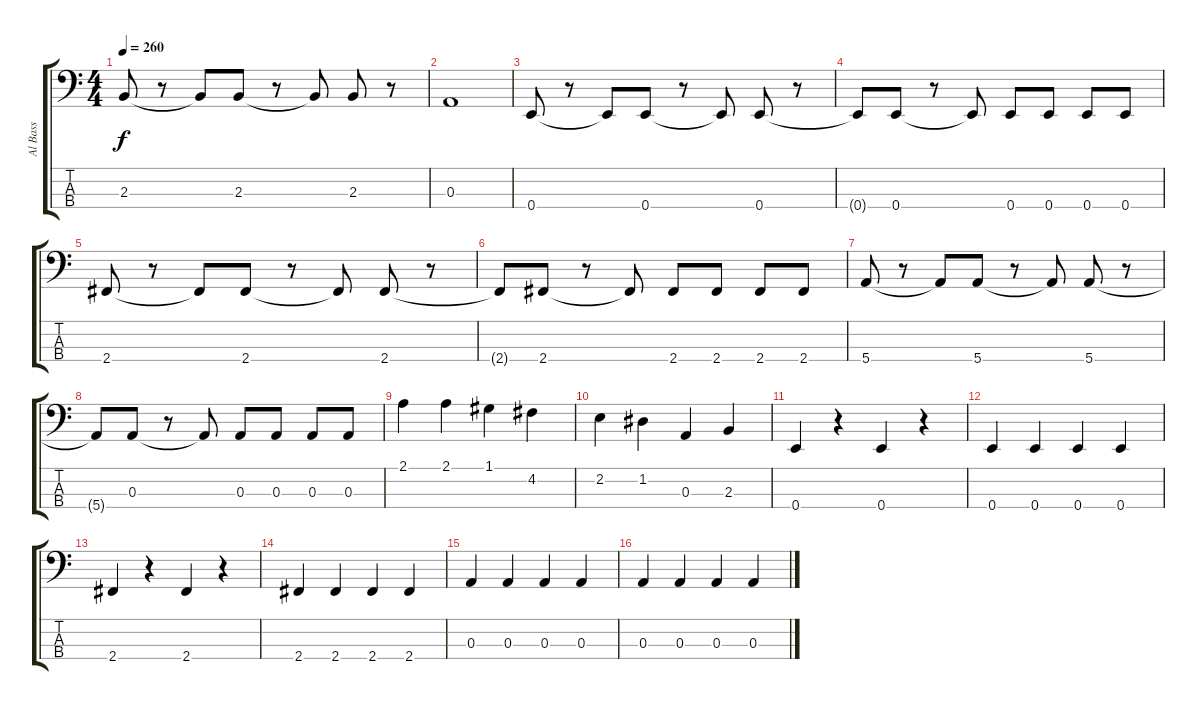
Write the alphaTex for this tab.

\track ("Al Bass" "Al Bass") {instrument electricbasspick}
\staff {score tabs}
\tuning (G2 D2 A1 E1) {hide}
\ts (4 4)
\tempo 260
\clef f4
\ks c
2.3.8{dy f} r.8 2.3{t}.8 2.3.8 r.8 2.3{t}.8 2.3.8 r.8 |
0.3.1 |
0.4.8 r.8 0.4{t}.8 0.4.8 r.8 0.4{t}.8 0.4.8 r.8 |
0.4{t}.8 0.4.8 r.8 0.4{t}.8 0.4.8 0.4.8 0.4.8 0.4.8 |
2.4.8 r.8 2.4{t}.8 2.4.8 r.8 2.4{t}.8 2.4.8 r.8 |
2.4{t}.8 2.4.8 r.8 2.4{t}.8 2.4.8 2.4.8 2.4.8 2.4.8 |
5.4.8 r.8 5.4{t}.8 5.4.8 r.8 5.4{t}.8 5.4.8 r.8 |
5.4{t}.8 0.3.8 r.8 0.3{t}.8 0.3.8 0.3.8 0.3.8 0.3.8 |
2.1.4 2.1.4 1.1.4 4.2.4 |
2.2.4 1.2.4 0.3.4 2.3.4 |
0.4.4 r.4 0.4.4 r.4 |
0.4.4 0.4.4 0.4.4 0.4.4 |
2.4.4 r.4 2.4.4 r.4 |
2.4.4 2.4.4 2.4.4 2.4.4 |
0.3.4 0.3.4 0.3.4 0.3.4 |
0.3.4 0.3.4 0.3.4 0.3.4
